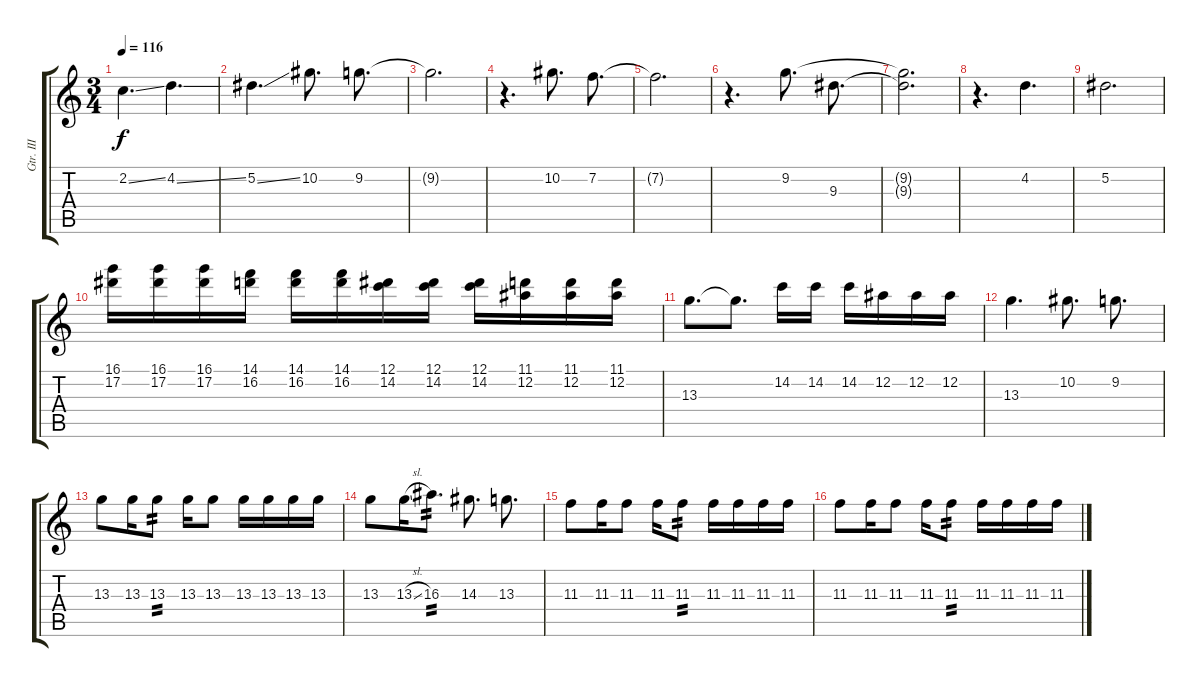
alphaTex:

\track ("Gtr. III" "Gtr. III") {instrument electricguitarjazz}
\staff {score tabs}
\tuning (Eb4 Bb3 Gb3 Db3 Ab2 Eb2) {hide}
\ts (3 4)
\tempo 116
\clef g2
\ks c
2.2{ss}.4{d dy f} 4.2{ss}.4{d} |
5.2{ss}.4{d} 10.2.8{d} 9.2.8{d} |
9.2{t}.2{d} |
r.4{d} 10.2.8{d} 7.2.8{d} |
7.2{t}.2{d} |
r.4{d} 9.2.8{d} 9.3.8{d} |
(9.2{t} 9.3{t}).2{d} |
r.4{d} 4.2.4{d} |
5.2.2{d} |
(16.1 17.2).16 (16.1 17.2).16 (16.1 17.2).16 (14.1 16.2).16 (14.1 16.2).16 (14.1 16.2).16 (12.1 14.2).16 (12.1 14.2).16 (12.1 14.2).16 (11.1 12.2).16 (11.1 12.2).16 (11.1 12.2).16 |
13.3.8{d} 13.3{t}.8{d} 14.2.16 14.2.16 14.2.16 12.2.16 12.2.16 12.2.16 |
13.3.4{d} 10.2.8{d} 9.2.8{d} |
13.3.8 13.3.16 13.3.8{tp 2} 13.3.16 13.3.8 13.3.16 13.3.16 13.3.16 13.3.16 |
13.3.8 13.3{sl}.16 16.3.8{d tp 2} 14.3.8{d} 13.3.8{d} |
11.3.8 11.3.16 11.3.8 11.3.16 11.3.8{tp 2} 11.3.16 11.3.16 11.3.16 11.3.16 |
11.3.8 11.3.16 11.3.8 11.3.16 11.3.8{tp 2} 11.3.16 11.3.16 11.3.16 11.3.16
